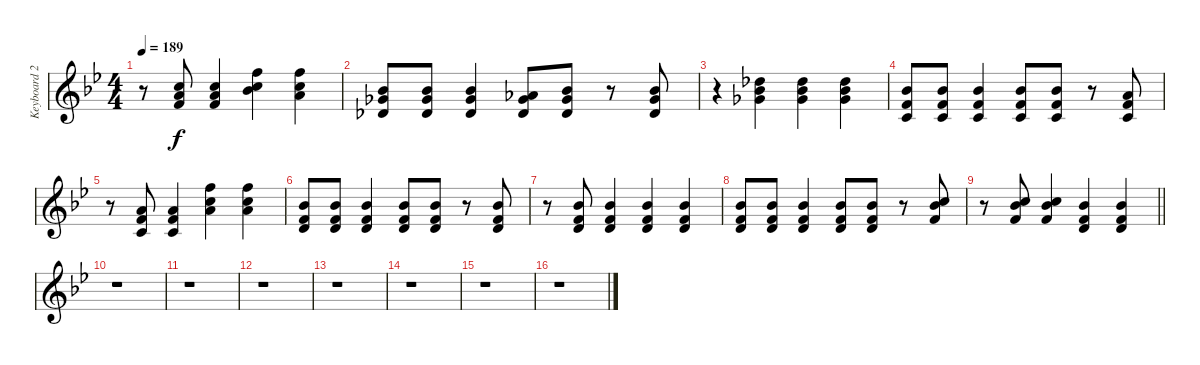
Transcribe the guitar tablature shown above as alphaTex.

\track ("Keyboard 2" "Keyboard 2") {instrument lead1square}
\staff {score}
\tuning (E4 B3 G3 D3 A2 E2) {hide}
\ts (4 4)
\tempo 189
\clef g2
\ks bb
r.8{dy f} (8.1 10.2 10.3).8 (8.1 10.2 10.3).4 (13.1 13.2 15.3).4 (13.1 13.2 14.3).4 |
(11.2 11.3 11.4).8 (11.2 11.3 11.4).8 (11.2 11.3 11.4).4 (9.2 11.3 11.4).8 (11.2 11.3 11.4).8 r.8 (11.2 11.3 11.4).8 |
r.4 (9.1 11.2 11.3).4 (9.1 11.2 11.3).4 (9.1 11.2 11.3).4 |
(11.2 10.3 10.4).8 (11.2 10.3 10.4).8 (11.2 10.3 10.4).4 (11.2 10.3 10.4).8 (11.2 10.3 10.4).8 r.8 (10.2 10.3 10.4).8 |
r.8 (10.2 10.3 10.4).8 (10.2 10.3 10.4).4 (13.1 13.2 14.3).4 (13.1 13.2 14.3).4 |
(11.2 10.3 12.4).8 (11.2 10.3 12.4).8 (11.2 10.3 12.4).4 (11.2 10.3 12.4).8 (11.2 10.3 12.4).8 r.8 (11.2 10.3 12.4).8 |
r.8 (11.2 10.3 12.4).8 (11.2 10.3 12.4).4 (11.2 10.3 12.4).4 (11.2 10.3 12.4).4 |
(11.2 10.3 12.4).8 (11.2 10.3 12.4).8 (11.2 10.3 12.4).4 (11.2 10.3 12.4).8 (11.2 10.3 12.4).8 r.8 (8.1 11.2 10.3).8 |
\barLineRight lightlight
r.8 (8.1 11.2 10.3).8 (8.1 11.2 10.3).4 (11.2 10.3 12.4).4 (11.2 10.3 12.4).4 |
r.1 |
r.1 |
r.1 |
r.1 |
r.1 |
r.1 |
r.1
